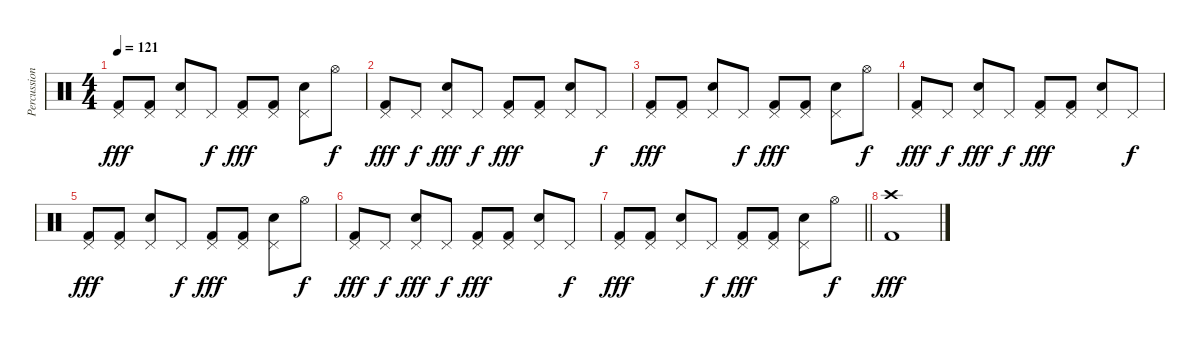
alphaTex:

\track ("Percussion" "Percussion") {instrument percussion}
\staff {score}
\articulation defaults
\ts (4 4)
\tempo 121
\clef neutral
\ks c
("Pedal Hi-Hat (hit)" "Kick (hit) 2").8{dy fff} ("Pedal Hi-Hat (hit)" "Kick (hit) 2").8 ("Pedal Hi-Hat (hit)" "Electric Snare (hit)").8 "Pedal Hi-Hat (hit)".8{dy f} ("Pedal Hi-Hat (hit)" "Kick (hit) 2").8{dy fff} ("Pedal Hi-Hat (hit)" "Kick (hit) 2").8 ("Pedal Hi-Hat (hit)" "Electric Snare (hit)").8 "Hi-Hat (open)".8{dy f} |
("Pedal Hi-Hat (hit)" "Kick (hit) 2").8{dy fff} "Pedal Hi-Hat (hit)".8{dy f} ("Pedal Hi-Hat (hit)" "Electric Snare (hit)").8{dy fff} "Pedal Hi-Hat (hit)".8{dy f} ("Pedal Hi-Hat (hit)" "Kick (hit) 2").8{dy fff} ("Pedal Hi-Hat (hit)" "Kick (hit) 2").8 ("Pedal Hi-Hat (hit)" "Electric Snare (hit)").8 "Pedal Hi-Hat (hit)".8{dy f} |
("Pedal Hi-Hat (hit)" "Kick (hit) 2").8{dy fff} ("Pedal Hi-Hat (hit)" "Kick (hit) 2").8 ("Pedal Hi-Hat (hit)" "Electric Snare (hit)").8 "Pedal Hi-Hat (hit)".8{dy f} ("Pedal Hi-Hat (hit)" "Kick (hit) 2").8{dy fff} ("Pedal Hi-Hat (hit)" "Kick (hit) 2").8 ("Pedal Hi-Hat (hit)" "Electric Snare (hit)").8 "Hi-Hat (open)".8{dy f} |
("Pedal Hi-Hat (hit)" "Kick (hit) 2").8{dy fff} "Pedal Hi-Hat (hit)".8{dy f} ("Pedal Hi-Hat (hit)" "Electric Snare (hit)").8{dy fff} "Pedal Hi-Hat (hit)".8{dy f} ("Pedal Hi-Hat (hit)" "Kick (hit) 2").8{dy fff} ("Pedal Hi-Hat (hit)" "Kick (hit) 2").8 ("Pedal Hi-Hat (hit)" "Electric Snare (hit)").8 "Pedal Hi-Hat (hit)".8{dy f} |
("Pedal Hi-Hat (hit)" "Kick (hit) 2").8{dy fff} ("Pedal Hi-Hat (hit)" "Kick (hit) 2").8 ("Pedal Hi-Hat (hit)" "Electric Snare (hit)").8 "Pedal Hi-Hat (hit)".8{dy f} ("Pedal Hi-Hat (hit)" "Kick (hit) 2").8{dy fff} ("Pedal Hi-Hat (hit)" "Kick (hit) 2").8 ("Pedal Hi-Hat (hit)" "Electric Snare (hit)").8 "Hi-Hat (open)".8{dy f} |
("Pedal Hi-Hat (hit)" "Kick (hit) 2").8{dy fff} "Pedal Hi-Hat (hit)".8{dy f} ("Pedal Hi-Hat (hit)" "Electric Snare (hit)").8{dy fff} "Pedal Hi-Hat (hit)".8{dy f} ("Pedal Hi-Hat (hit)" "Kick (hit) 2").8{dy fff} ("Pedal Hi-Hat (hit)" "Kick (hit) 2").8 ("Pedal Hi-Hat (hit)" "Electric Snare (hit)").8 "Pedal Hi-Hat (hit)".8{dy f} |
\barLineRight lightlight
("Pedal Hi-Hat (hit)" "Kick (hit) 2").8{dy fff} ("Pedal Hi-Hat (hit)" "Kick (hit) 2").8 ("Pedal Hi-Hat (hit)" "Electric Snare (hit)").8 "Pedal Hi-Hat (hit)".8{dy f} ("Pedal Hi-Hat (hit)" "Kick (hit) 2").8{dy fff} ("Pedal Hi-Hat (hit)" "Kick (hit) 2").8 ("Pedal Hi-Hat (hit)" "Electric Snare (hit)").8 "Hi-Hat (open)".8{dy f} |
("Crash high (hit)" "Kick (hit) 2").1{dy fff}
